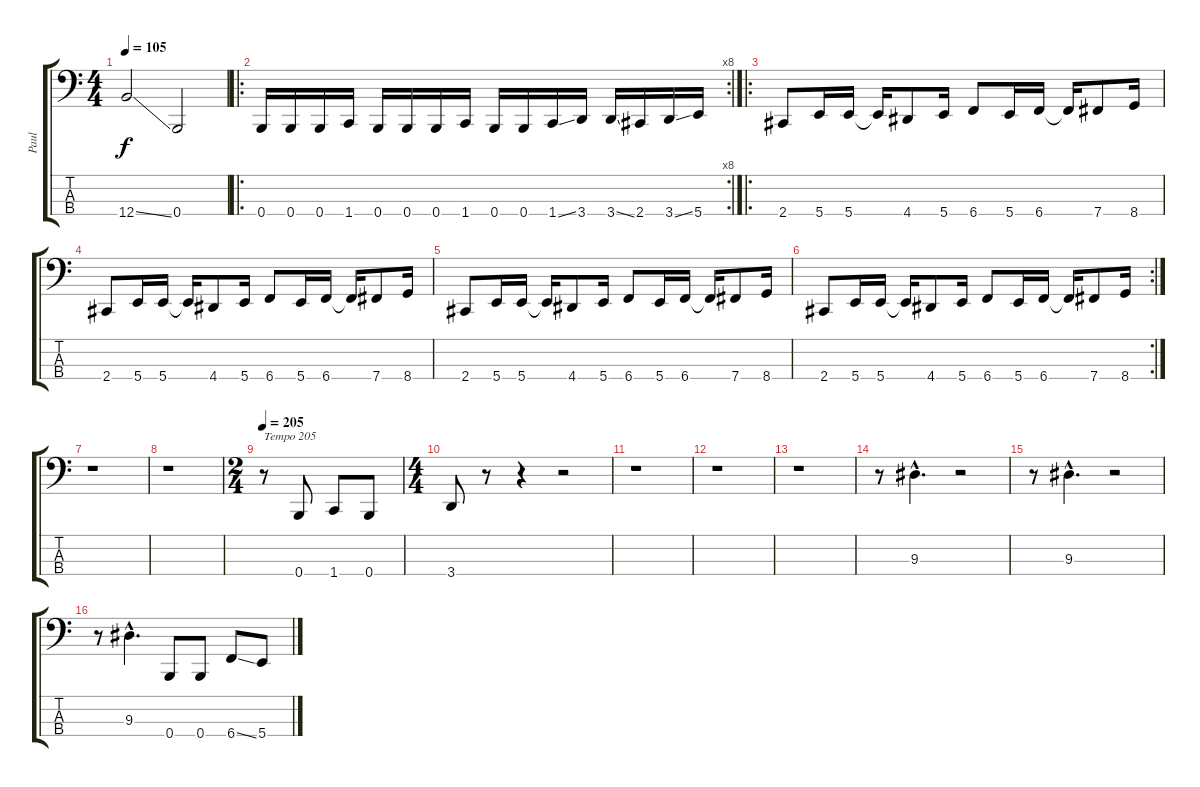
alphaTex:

\track ("Paul" "Paul") {instrument electricbasspick}
\staff {score tabs}
\tuning (E2 B1 Gb1 B0) {hide}
\ts (4 4)
\tempo 105
\clef f4
\ks c
12.4{ss}.2{dy f} 0.4.2 |
\ro
\rc 8
0.4.16 0.4.16 0.4.16 1.4.16 0.4.16 0.4.16 0.4.16 1.4.16 0.4.16 0.4.16 1.4{ss}.16 3.4.16 3.4{ss}.16 2.4.16 3.4{ss}.16 5.4.16 |
\ro
2.4.8 5.4.16 5.4.16 5.4{t}.16 4.4.8 5.4.16 6.4.8 5.4.16 6.4.16 6.4{t}.16 7.4.8 8.4.16 |
2.4.8 5.4.16 5.4.16 5.4{t}.16 4.4.8 5.4.16 6.4.8 5.4.16 6.4.16 6.4{t}.16 7.4.8 8.4.16 |
2.4.8 5.4.16 5.4.16 5.4{t}.16 4.4.8 5.4.16 6.4.8 5.4.16 6.4.16 6.4{t}.16 7.4.8 8.4.16 |
\rc 2
2.4.8 5.4.16 5.4.16 5.4{t}.16 4.4.8 5.4.16 6.4.8 5.4.16 6.4.16 6.4{t}.16 7.4.8 8.4.16 |
r.1 |
r.1 |
\ts (2 4)
\tempo 205
r.8{txt "Tempo 205"} 0.4.8 1.4.8 0.4.8 |
\ts (4 4)
3.4.8 r.8 r.4 r.2 |
r.1 |
r.1 |
r.1 |
r.8 9.3{hac}.4{d} r.2 |
r.8 9.3{hac}.4{d} r.2 |
r.8 9.3{hac}.4{d} 0.4.8 0.4.8 6.4{ss}.8 5.4.8
